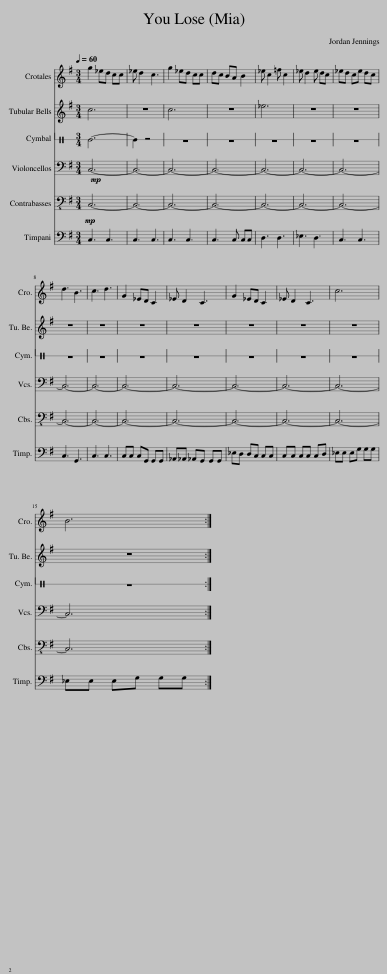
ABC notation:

X:1
%%score 1 2 3 4 5 6
L:1/8
Q:1/4=60
M:3/4
I:linebreak $
K:G
V:1 treble transpose=24
V:2 treble
V:3 perc stafflines=1
K:none
V:4 bass
V:5 bass-8
V:6 bass
V:1
 g2 _ed cc | _e d2 c3 | g2 _ed cc | dc BA B2 | _e c2 =f c2 | %5
 _e d2 e dc | _ed ce dc |$ d3 B3 | c3 d3 | G2 _ED C2 | %10
 _E D2 C3 | G2 _ED C2 | _E D2 C3 | c6 |$ B6 :| %15
V:2
 c6 | z6 | c6 | z6 | _e6 | %5
 z6 | z6 |$ z6 | z6 | z6 | %10
 z6 | z6 | z6 | z6 |$ z6 :| %15
V:3
[K:C] E6- | E2 z4 | z6 | z6 | z6 | %5
 z6 | z6 |$ z6 | z6 | z6 | %10
 z6 | z6 | z6 | z6 |$ z6 :| %15
V:4
!mp! C,6- | C,6- | C,6- | C,6- | C,6- | %5
 C,6- | C,6- |$ C,6- | C,6- | C,6- | %10
 C,6- | C,6- | C,6- | C,6- |$ C,6 :| %15
V:5
!mp! C,6- | C,6- | C,6- | C,6- | C,6- | %5
 C,6- | C,6- |$ C,6- | C,6- | C,6- | %10
 C,6- | C,6- | C,6- | C,6- |$ C,6 :| %15
V:6
 C,3 C,3 | C,3 C,3 | C,3 C,3 | C,3 C, C,C, | D,3 D,3 | %5
 _E,3 D,3 | C,3 C,3 |$ C,3 G,,3 | C,3 C,3 | C,C, C,G,, G,,G,, | %10
 _A,,_A,, _A,,G,, G,,G,, | _E,D, D,C, C,C, | C,C, C,C, C,D, | _E,E, E,G, G,G, |$ _E,E, E,G, G,G, :| %15
